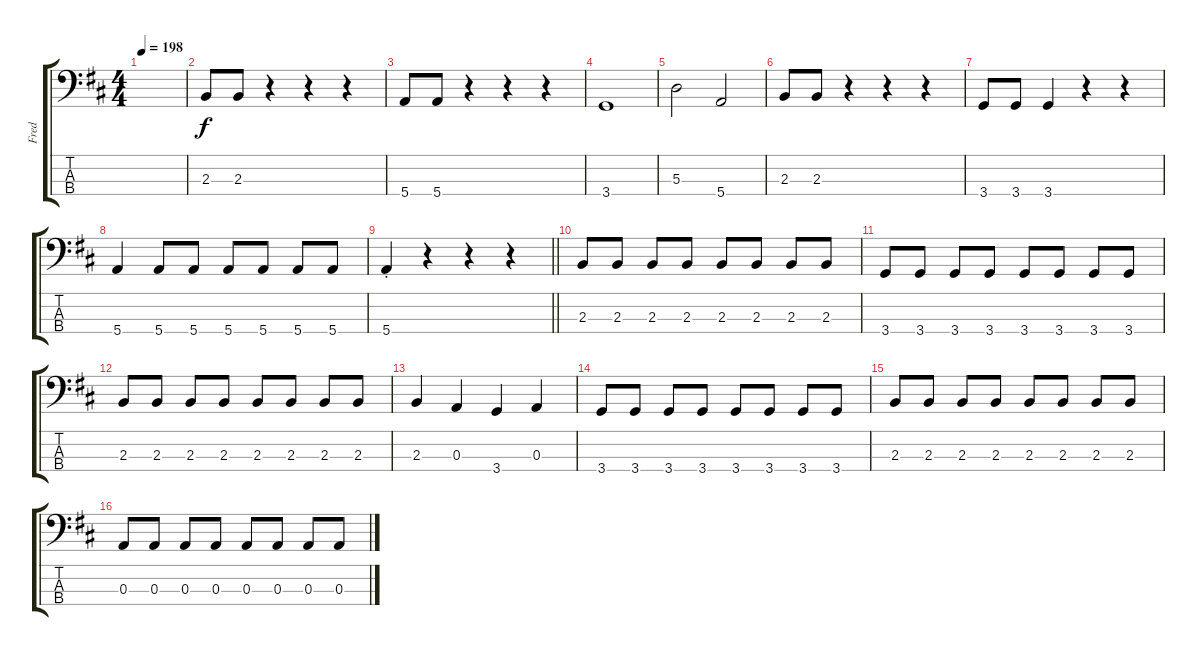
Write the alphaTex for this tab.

\track ("Fred" "Fred") {instrument electricbasspick}
\staff {score tabs}
\tuning (G2 D2 A1 E1) {hide}
\ts (4 4)
\tempo 198
\clef f4
\ks bminor
|
2.3.8 2.3.8 r.4 r.4 r.4 |
5.4.8 5.4.8 r.4 r.4 r.4 |
3.4.1 |
5.3.2 5.4.2 |
2.3.8 2.3.8 r.4 r.4 r.4 |
3.4.8 3.4.8 3.4.4 r.4 r.4 |
5.4.4 5.4.8 5.4.8 5.4.8 5.4.8 5.4.8 5.4.8 |
\barLineRight lightlight
5.4{st}.4 r.4 r.4 r.4 |
2.3.8 2.3.8 2.3.8 2.3.8 2.3.8 2.3.8 2.3.8 2.3.8 |
3.4.8 3.4.8 3.4.8 3.4.8 3.4.8 3.4.8 3.4.8 3.4.8 |
2.3.8 2.3.8 2.3.8 2.3.8 2.3.8 2.3.8 2.3.8 2.3.8 |
2.3.4 0.3.4 3.4.4 0.3.4 |
3.4.8 3.4.8 3.4.8 3.4.8 3.4.8 3.4.8 3.4.8 3.4.8 |
2.3.8 2.3.8 2.3.8 2.3.8 2.3.8 2.3.8 2.3.8 2.3.8 |
0.3.8 0.3.8 0.3.8 0.3.8 0.3.8 0.3.8 0.3.8 0.3.8
